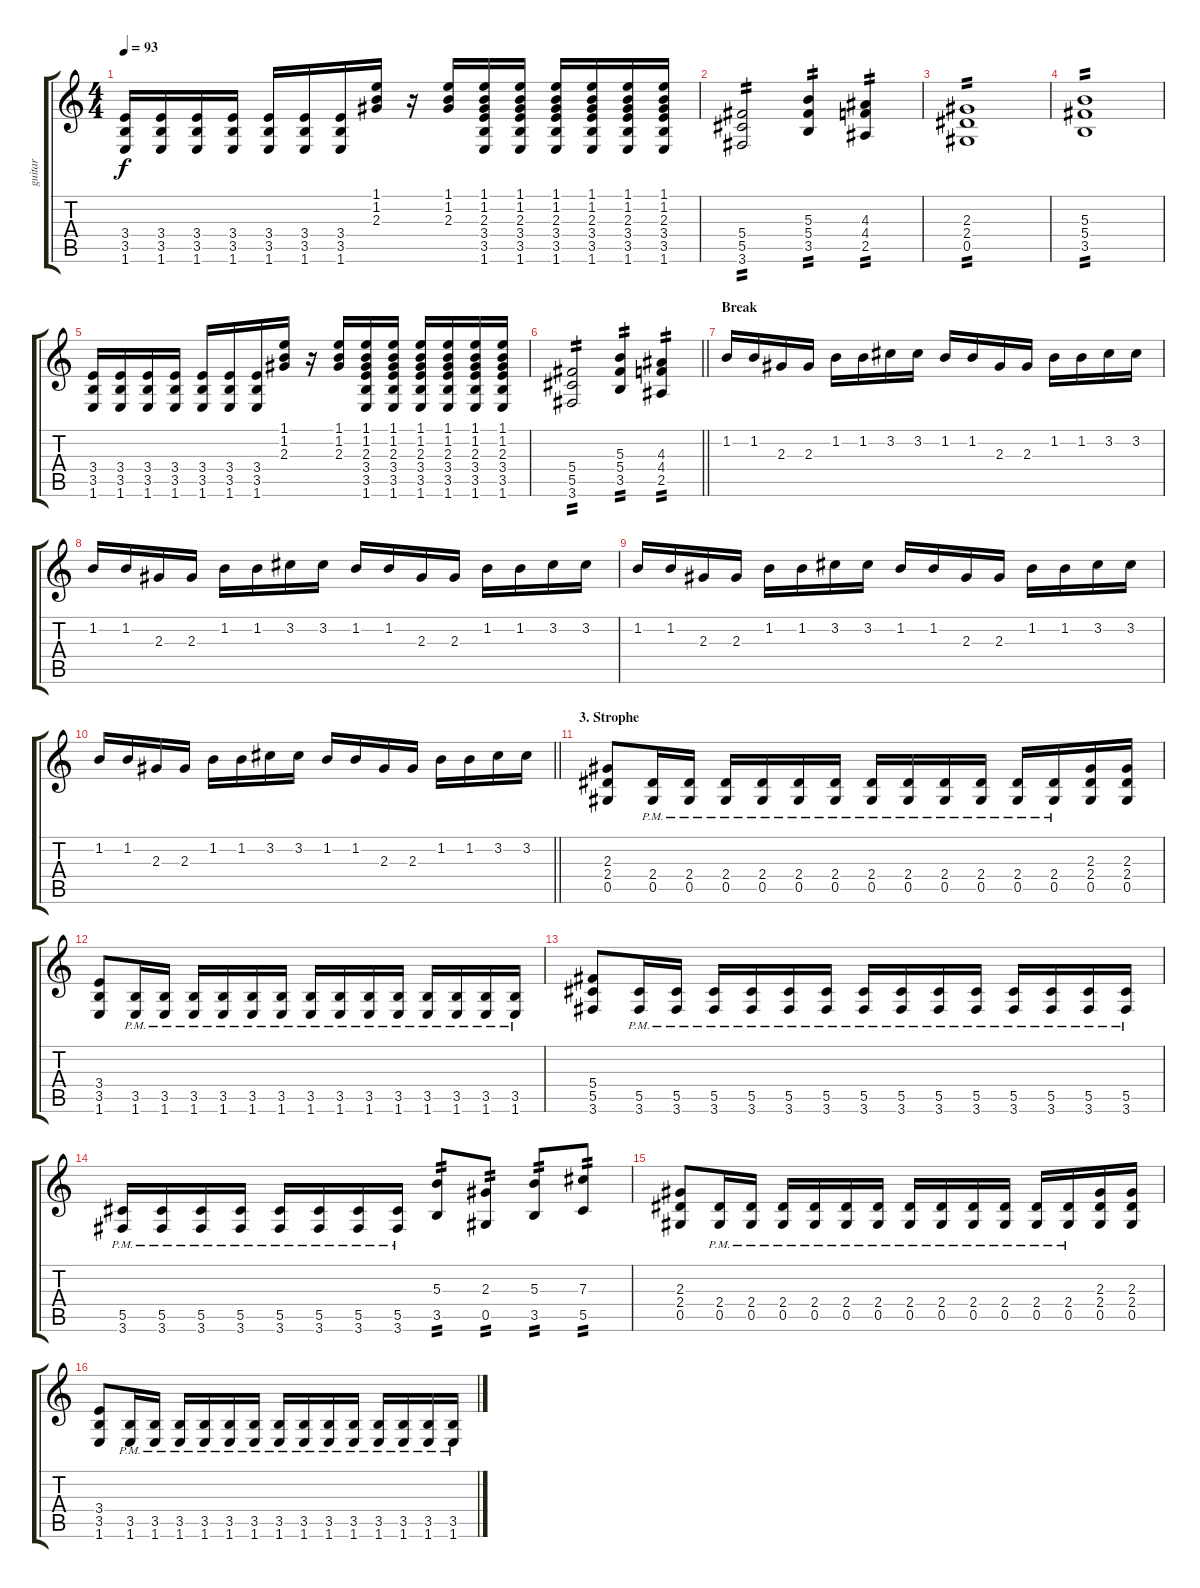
\track ("guitar" "guitar") {instrument electricguitarjazz}
\staff {score tabs}
\tuning (Eb4 Bb3 Gb3 Db3 Ab2 Eb2) {hide}
\ts (4 4)
\tempo 93
\clef g2
\ks c
(3.4 3.5 1.6).16{dy f} (3.4 3.5 1.6).16 (3.4 3.5 1.6).16 (3.4 3.5 1.6).16 (3.4 3.5 1.6).16 (3.4 3.5 1.6).16 (3.4 3.5 1.6).16 (1.1 1.2 2.3).16 r.16 (1.1 1.2 2.3).16 (1.1 1.2 2.3 3.4 3.5 1.6).16 (1.1 1.2 2.3 3.4 3.5 1.6).16 (1.1 1.2 2.3 3.4 3.5 1.6).16 (1.1 1.2 2.3 3.4 3.5 1.6).16 (1.1 1.2 2.3 3.4 3.5 1.6).16 (1.1 1.2 2.3 3.4 3.5 1.6).16 |
(5.4 5.5 3.6).2{tp 2} (5.3 5.4 3.5).4{tp 2} (4.3 4.4 2.5).4{tp 2} |
(2.3 2.4 0.5).1{tp 2 volume 14} |
(5.3 5.4 3.5).1{tp 2} |
(3.4 3.5 1.6).16 (3.4 3.5 1.6).16 (3.4 3.5 1.6).16 (3.4 3.5 1.6).16 (3.4 3.5 1.6).16 (3.4 3.5 1.6).16 (3.4 3.5 1.6).16 (1.1 1.2 2.3).16 r.16 (1.1 1.2 2.3).16 (1.1 1.2 2.3 3.4 3.5 1.6).16 (1.1 1.2 2.3 3.4 3.5 1.6).16 (1.1 1.2 2.3 3.4 3.5 1.6).16 (1.1 1.2 2.3 3.4 3.5 1.6).16 (1.1 1.2 2.3 3.4 3.5 1.6).16 (1.1 1.2 2.3 3.4 3.5 1.6).16 |
\barLineRight lightlight
(5.4 5.5 3.6).2{tp 2} (5.3 5.4 3.5).4{tp 2} (4.3 4.4 2.5).4{tp 2} |
\section ("" "Break")
1.2.16 1.2.16 2.3.16 2.3.16 1.2.16 1.2.16 3.2.16 3.2.16 1.2.16 1.2.16 2.3.16 2.3.16 1.2.16 1.2.16 3.2.16 3.2.16 |
1.2.16 1.2.16 2.3.16 2.3.16 1.2.16 1.2.16 3.2.16 3.2.16 1.2.16 1.2.16 2.3.16 2.3.16 1.2.16 1.2.16 3.2.16 3.2.16 |
1.2.16 1.2.16 2.3.16 2.3.16 1.2.16 1.2.16 3.2.16 3.2.16 1.2.16 1.2.16 2.3.16 2.3.16 1.2.16 1.2.16 3.2.16 3.2.16 |
\barLineRight lightlight
1.2.16 1.2.16 2.3.16 2.3.16 1.2.16 1.2.16 3.2.16 3.2.16 1.2.16 1.2.16 2.3.16 2.3.16 1.2.16 1.2.16 3.2.16 3.2.16 |
\section ("" "3. Strophe")
(2.3 2.4 0.5).8 (2.4{pm} 0.5{pm}).16 (2.4{pm} 0.5{pm}).16 (2.4{pm} 0.5{pm}).16 (2.4{pm} 0.5{pm}).16 (2.4{pm} 0.5{pm}).16 (2.4{pm} 0.5{pm}).16 (2.4{pm} 0.5{pm}).16 (2.4{pm} 0.5{pm}).16 (2.4{pm} 0.5{pm}).16 (2.4{pm} 0.5{pm}).16 (2.4{pm} 0.5{pm}).16 (2.4{pm} 0.5{pm}).16 (2.3 2.4 0.5).16 (2.3 2.4 0.5).16 |
(3.4 3.5 1.6).8 (3.5{pm} 1.6{pm}).16 (3.5{pm} 1.6{pm}).16 (3.5{pm} 1.6{pm}).16 (3.5{pm} 1.6{pm}).16 (3.5{pm} 1.6{pm}).16 (3.5{pm} 1.6{pm}).16 (3.5{pm} 1.6{pm}).16 (3.5{pm} 1.6{pm}).16 (3.5{pm} 1.6{pm}).16 (3.5{pm} 1.6{pm}).16 (3.5{pm} 1.6{pm}).16 (3.5{pm} 1.6{pm}).16 (3.5{pm} 1.6{pm}).16 (3.5{pm} 1.6{pm}).16 |
(5.4 5.5 3.6).8 (5.5{pm} 3.6{pm}).16 (5.5{pm} 3.6{pm}).16 (5.5{pm} 3.6{pm}).16 (5.5{pm} 3.6{pm}).16 (5.5{pm} 3.6{pm}).16 (5.5{pm} 3.6{pm}).16 (5.5{pm} 3.6{pm}).16 (5.5{pm} 3.6{pm}).16 (5.5{pm} 3.6{pm}).16 (5.5{pm} 3.6{pm}).16 (5.5{pm} 3.6{pm}).16 (5.5{pm} 3.6{pm}).16 (5.5{pm} 3.6{pm}).16 (5.5{pm} 3.6{pm}).16 |
(5.5{pm} 3.6{pm}).16 (5.5{pm} 3.6{pm}).16 (5.5{pm} 3.6{pm}).16 (5.5{pm} 3.6{pm}).16 (5.5{pm} 3.6{pm}).16 (5.5{pm} 3.6{pm}).16 (5.5{pm} 3.6{pm}).16 (5.5{pm} 3.6{pm}).16 (5.3 3.5).8{tp 2} (2.3 0.5).8{tp 2} (5.3 3.5).8{tp 2} (7.3 5.5).8{tp 2} |
(2.3 2.4 0.5).8 (2.4{pm} 0.5{pm}).16 (2.4{pm} 0.5{pm}).16 (2.4{pm} 0.5{pm}).16 (2.4{pm} 0.5{pm}).16 (2.4{pm} 0.5{pm}).16 (2.4{pm} 0.5{pm}).16 (2.4{pm} 0.5{pm}).16 (2.4{pm} 0.5{pm}).16 (2.4{pm} 0.5{pm}).16 (2.4{pm} 0.5{pm}).16 (2.4{pm} 0.5{pm}).16 (2.4{pm} 0.5{pm}).16 (2.3 2.4 0.5).16 (2.3 2.4 0.5).16 |
(3.4 3.5 1.6).8 (3.5{pm} 1.6{pm}).16 (3.5{pm} 1.6{pm}).16 (3.5{pm} 1.6{pm}).16 (3.5{pm} 1.6{pm}).16 (3.5{pm} 1.6{pm}).16 (3.5{pm} 1.6{pm}).16 (3.5{pm} 1.6{pm}).16 (3.5{pm} 1.6{pm}).16 (3.5{pm} 1.6{pm}).16 (3.5{pm} 1.6{pm}).16 (3.5{pm} 1.6{pm}).16 (3.5{pm} 1.6{pm}).16 (3.5{pm} 1.6{pm}).16 (3.5{pm} 1.6{pm}).16
